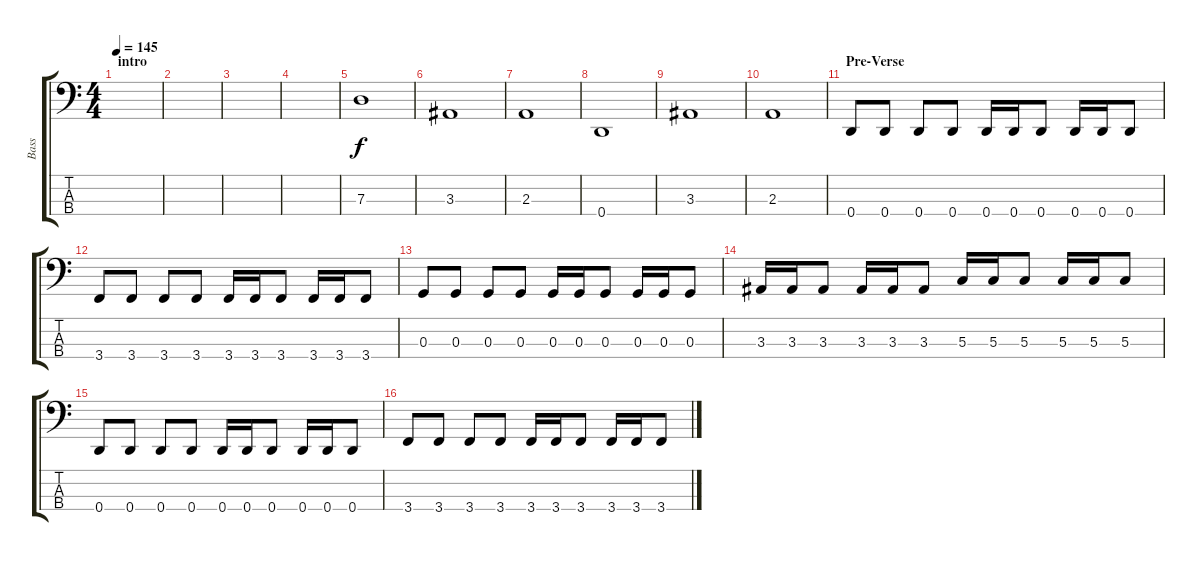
\track ("Bass" "Bass") {instrument electricbasspick}
\staff {score tabs}
\tuning (F2 C2 G1 D1) {hide}
\ts (4 4)
\section ("" "intro")
\tempo 145
\clef f4
\ks c
|
|
|
|
7.3.1{instrument slapbass2} |
3.3.1 |
2.3.1 |
0.4.1 |
3.3.1 |
2.3.1 |
\section ("" "Pre-Verse")
0.4.8{instrument electricbasspick} 0.4.8 0.4.8 0.4.8 0.4.16 0.4.16 0.4.8 0.4.16 0.4.16 0.4.8 |
3.4.8 3.4.8 3.4.8 3.4.8 3.4.16 3.4.16 3.4.8 3.4.16 3.4.16 3.4.8 |
0.3.8 0.3.8 0.3.8 0.3.8 0.3.16 0.3.16 0.3.8 0.3.16 0.3.16 0.3.8 |
3.3.16 3.3.16 3.3.8 3.3.16 3.3.16 3.3.8 5.3.16 5.3.16 5.3.8 5.3.16 5.3.16 5.3.8 |
0.4.8 0.4.8 0.4.8 0.4.8 0.4.16 0.4.16 0.4.8 0.4.16 0.4.16 0.4.8 |
3.4.8 3.4.8 3.4.8 3.4.8 3.4.16 3.4.16 3.4.8 3.4.16 3.4.16 3.4.8
